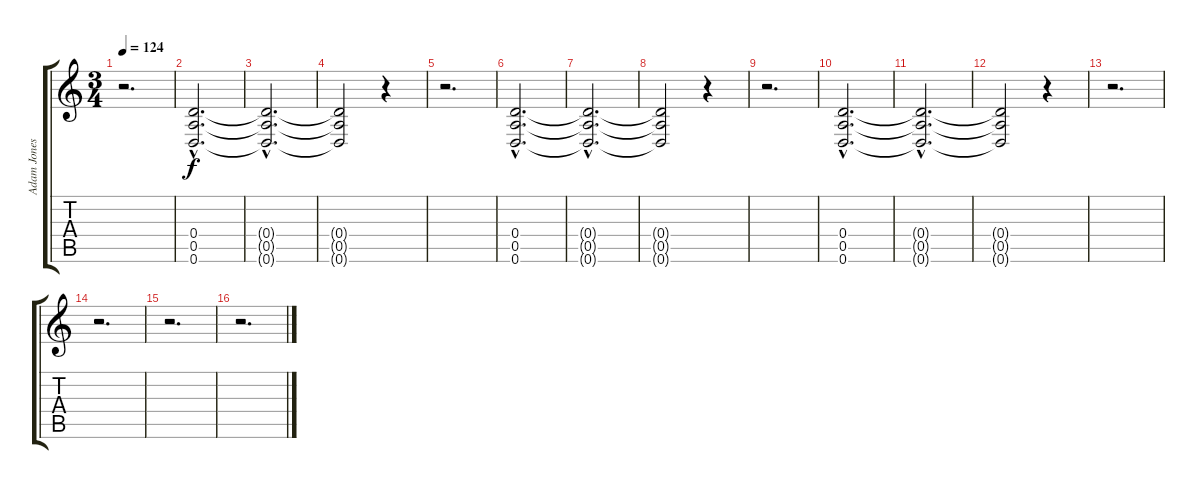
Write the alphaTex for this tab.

\track ("Adam Jones" "Adam Jones") {instrument distortionguitar}
\staff {score tabs}
\tuning (E4 B3 G3 D3 A2 D2) {hide}
\ts (3 4)
\tempo 124
\clef g2
\ks c
r.2{d dy f} |
(0.4{hac} 0.5{hac} 0.6{hac}).2{d volume 0} |
(0.4{hac t} 0.5{hac t} 0.6{hac t}).2{d} |
(0.4{t} 0.5{t} 0.6{t}).2 r.4{volume 14} |
r.2{d} |
(0.4{hac} 0.5{hac} 0.6{hac}).2{d volume 0} |
(0.4{hac t} 0.5{hac t} 0.6{hac t}).2{d} |
(0.4{t} 0.5{t} 0.6{t}).2 r.4{volume 11} |
r.2{d} |
(0.4{hac} 0.5{hac} 0.6{hac}).2{d volume 0} |
(0.4{hac t} 0.5{hac t} 0.6{hac t}).2{d} |
(0.4{t} 0.5{t} 0.6{t}).2 r.4{volume 14} |
r.2{d} |
r.2{d} |
r.2{d} |
r.2{d}
